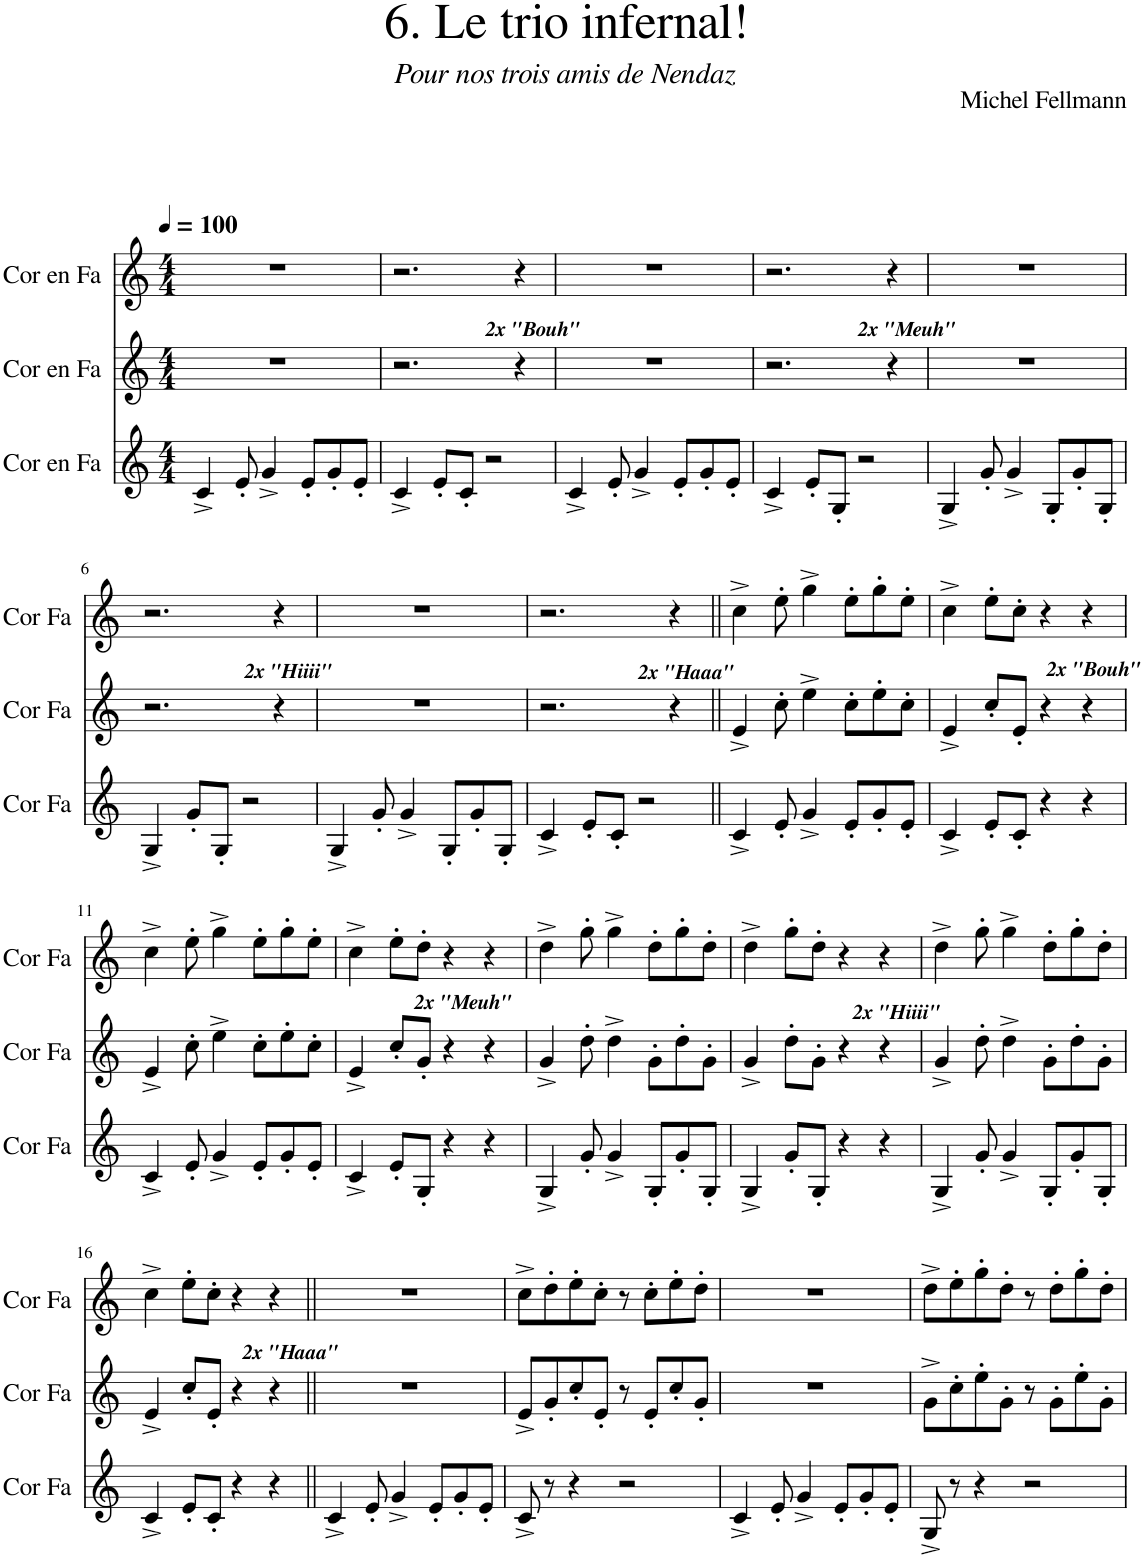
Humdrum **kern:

**kern	**kern	**kern
*part3	*part2	*part1
*staff3	*staff2	*staff1
*I"Cor en Fa	*I"Cor en Fa	*I"Cor en Fa
*I'Cor Fa	*I'Cor Fa	*I'Cor Fa
*clefG2	*clefG2	*clefG2
*Trd4c7	*Trd4c7	*Trd4c7
*k[]	*k[]	*k[]
*M4/4	*M4/4	*M4/4
*MM100	*MM100	*MM100
=1	=1	=1
4c^/	1r	1r
8e'/	.	.
4g^/	.	.
8e'/L	.	.
8g'/	.	.
8e'/J	.	.
=2	=2	=2
4c^/	2.r	2.r
8e'/L	.	.
8c'/J	.	.
2r	.	.
!	!LO:TX:a:Bi:t=2x "Bouh"	!
.	4r	4r
=3	=3	=3
4c^/	1r	1r
8e'/	.	.
4g^/	.	.
8e'/L	.	.
8g'/	.	.
8e'/J	.	.
=4	=4	=4
4c^/	2.r	2.r
8e'/L	.	.
8G'/J	.	.
2r	.	.
!	!LO:TX:a:Bi:t=2x "Meuh"	!
.	4r	4r
=5	=5	=5
4G^/	1r	1r
8g'/	.	.
4g^/	.	.
8G'/L	.	.
8g'/	.	.
8G'/J	.	.
!!LO:LB:g=z
=6	=6	=6
4G^/	2.r	2.r
8g'/L	.	.
8G'/J	.	.
2r	.	.
!	!LO:TX:a:Bi:t=2x "Hiiii"	!
.	4r	4r
=7	=7	=7
4G^/	1r	1r
8g'/	.	.
4g^/	.	.
8G'/L	.	.
8g'/	.	.
8G'/J	.	.
=8	=8	=8
4c^/	2.r	2.r
8e'/L	.	.
8c'/J	.	.
2r	.	.
!	!LO:TX:a:Bi:t=2x "Haaa"	!
.	4r	4r
=9||	=9||	=9||
4c^/	4e^/	4cc^\
8e'/	8cc'\	8ee'\
4g^/	4ee^\	4gg^\
8e'/L	8cc'\L	8ee'\L
8g'/	8ee'\	8gg'\
8e'/J	8cc'\J	8ee'\J
=10	=10	=10
4c^/	4e^/	4cc^\
8e'/L	8cc'/L	8ee'\L
8c'/J	8e'/J	8cc'\J
!	!LO:TX:a:Bi:t=2x "Bouh"	!
4r	4r	4r
4r	4r	4r
!!LO:LB:g=z
=11	=11	=11
4c^/	4e^/	4cc^\
8e'/	8cc'\	8ee'\
4g^/	4ee^\	4gg^\
8e'/L	8cc'\L	8ee'\L
8g'/	8ee'\	8gg'\
8e'/J	8cc'\J	8ee'\J
=12	=12	=12
4c^/	4e^/	4cc^\
8e'/L	8cc'/L	8ee'\L
8G'/J	8g'/J	8dd'\J
!	!LO:TX:a:Bi:t=2x "Meuh"	!
4r	4r	4r
4r	4r	4r
=13	=13	=13
4G^/	4g^/	4dd^\
8g'/	8dd'\	8gg'\
4g^/	4dd^\	4gg^\
8G'/L	8g'\L	8dd'\L
8g'/	8dd'\	8gg'\
8G'/J	8g'\J	8dd'\J
=14	=14	=14
4G^/	4g^/	4dd^\
8g'/L	8dd'\L	8gg'\L
8G'/J	8g'\J	8dd'\J
!	!LO:TX:a:Bi:t=2x "Hiiii"	!
4r	4r	4r
4r	4r	4r
=15	=15	=15
4G^/	4g^/	4dd^\
8g'/	8dd'\	8gg'\
4g^/	4dd^\	4gg^\
8G'/L	8g'\L	8dd'\L
8g'/	8dd'\	8gg'\
8G'/J	8g'\J	8dd'\J
!!LO:LB:g=z
=16	=16	=16
4c^/	4e^/	4cc^\
8e'/L	8cc'/L	8ee'\L
8c'/J	8e'/J	8cc'\J
!	!LO:TX:a:Bi:t=2x "Haaa"	!
4r	4r	4r
4r	4r	4r
=17||	=17||	=17||
4c^/	1r	1r
8e'/	.	.
4g^/	.	.
8e'/L	.	.
8g'/	.	.
8e'/J	.	.
=18	=18	=18
8c^/	8e^/L	8cc^\L
8r	8g'/	8dd'\
4r	8cc'/	8ee'\
.	8e'/J	8cc'\J
2r	8r	8r
.	8e'/L	8cc'\L
.	8cc'/	8ee'\
.	8g'/J	8dd'\J
=19	=19	=19
4c^/	1r	1r
8e'/	.	.
4g^/	.	.
8e'/L	.	.
8g'/	.	.
8e'/J	.	.
=20	=20	=20
8G^/	8g^\L	8dd^\L
8r	8cc'\	8ee'\
4r	8ee'\	8gg'\
.	8g'\J	8dd'\J
2r	8r	8r
.	8g'\L	8dd'\L
.	8ee'\	8gg'\
.	8g'\J	8dd'\J
=	=	=
*-	*-	*-
